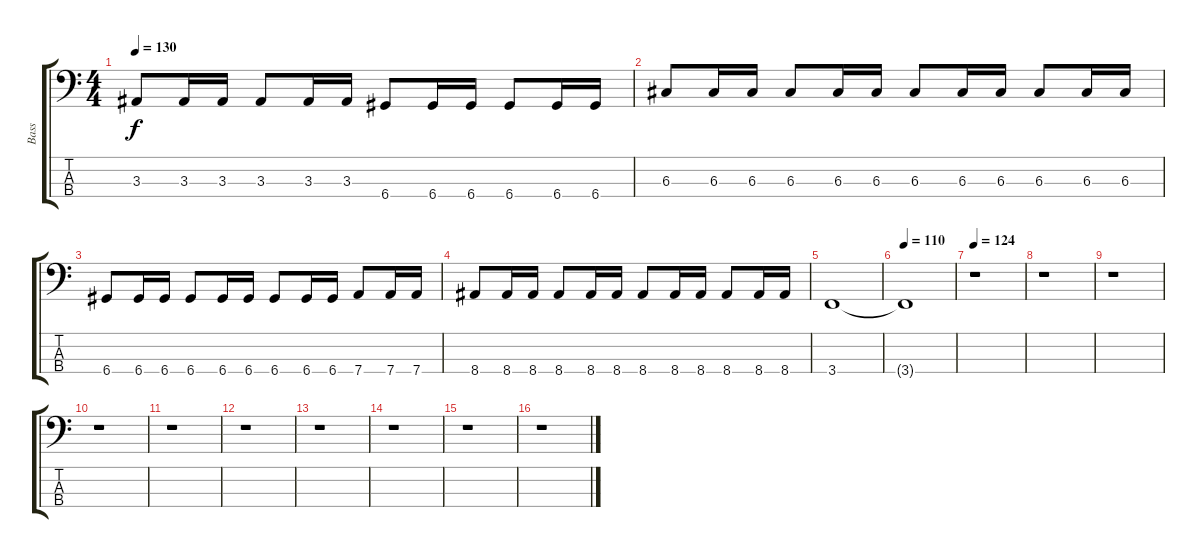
\track ("Bass" "Bass") {instrument electricbassfinger}
\staff {score tabs}
\tuning (F2 C2 G1 D1) {hide}
\ts (4 4)
\tempo 130
\clef f4
\ks c
3.3.8{dy f} 3.3.16 3.3.16 3.3.8 3.3.16 3.3.16 6.4.8 6.4.16 6.4.16 6.4.8 6.4.16 6.4.16 |
6.3.8 6.3.16 6.3.16 6.3.8 6.3.16 6.3.16 6.3.8 6.3.16 6.3.16 6.3.8 6.3.16 6.3.16 |
6.4.8 6.4.16 6.4.16 6.4.8 6.4.16 6.4.16 6.4.8 6.4.16 6.4.16 7.4.8 7.4.16 7.4.16 |
8.4.8 8.4.16 8.4.16 8.4.8 8.4.16 8.4.16 8.4.8 8.4.16 8.4.16 8.4.8 8.4.16 8.4.16 |
3.4.1 |
\tempo 110
3.4{t}.1 |
\tempo 124
r.1 |
r.1 |
r.1 |
r.1 |
r.1 |
r.1 |
r.1 |
r.1 |
r.1 |
r.1
